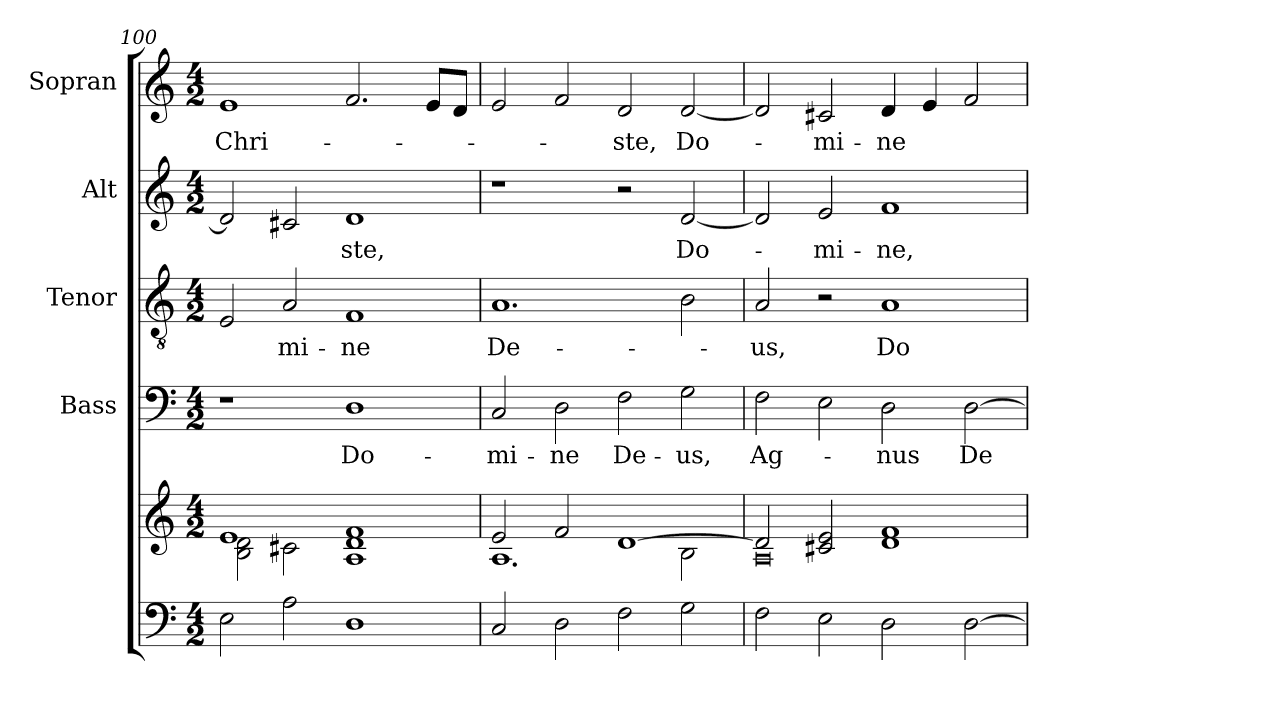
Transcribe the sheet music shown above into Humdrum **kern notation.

**kern	**kern	**kern	**text	**kern	**text	**kern	**text	**kern	**text
*part5	*part5	*part4	*part4	*part3	*part3	*part2	*part2	*part1	*part1
*staff6	*staff5	*staff4	*staff4	*staff3	*staff3	*staff2	*staff2	*staff1	*staff1
*	*	*I"Bass	*	*I"Tenor	*	*I"Alt	*	*I"Sopran	*
*	*	*I'B.	*	*I'T.	*	*I'A.	*	*I'S.	*
!!LO:LB:g=z
*clefF4	*clefG2	*clefF4	*	*clefGv2	*	*clefG2	*	*clefG2	*
*k[]	*k[]	*k[]	*	*k[]	*	*k[]	*	*k[]	*
*C:	*C:	*C:	*	*C:	*	*C:	*	*C:	*
*M4/2	*M4/2	*M4/2	*	*M4/2	*	*M4/2	*	*M4/2	*
=100	=100	=100	=100	=100	=100	=100	=100	=100	=100
*	*^	*	*	*	*	*	*	*	*
!	!	!	!	!	!	!	!	!	!	!LO:LY:b
2E\	1e	2B\ 2d\	1r	.	2E/	.	2d/]	.	1e	Chri-
!	!	!	!	!	!	!LO:LY:b	!	!	!	!
2A\	.	2c#X\	.	.	2A/	-mi-	2c#X/	.	.	.
!	!	!	!	!LO:LY:b	!	!LO:LY:b	!	!LO:LY:b	!	!
1D	1f	1A 1d	1D	Do-	1F	-ne	1d	-ste,	2.f/	.
.	.	.	.	.	.	.	.	.	8e/L	.
.	.	.	.	.	.	.	.	.	8d/J	.
=101	=101	=101	=101	=101	=101	=101	=101	=101	=101	=101
!	!	!	!	!LO:LY:b	!	!LO:LY:b	!	!	!	!
2C/	2e/	1.A	2C/	-mi-	1.A	De-	1r	.	2e/	.
!	!	!	!	!LO:LY:b	!	!	!	!	!	!
2D\	2f/	.	2D\	-ne	.	.	.	.	2f/	.
!	!	!	!	!LO:LY:b	!	!	!	!	!	!LO:LY:b
2F\	[>1d	.	2F\	De-	.	.	2r	.	2d/	-ste,
!	!	!	!	!LO:LY:b	!	!	!	!LO:LY:b	!	!LO:LY:b
2G\	.	2B\	2G\	-us,	2B\	.	[2d/	Do-	[2d/	Do-
=102	=102	=102	=102	=102	=102	=102	=102	=102	=102	=102
!	!	!	!	!LO:LY:b	!	!LO:LY:b	!	!	!	!
2F\	2d/]	0A	2F\	Ag-	2A/	-us,	2d/]	.	2d/]	.
!	!	!	!	!	!	!	!	!LO:LY:b	!	!LO:LY:b
2E\	2c#X/ 2e/	.	2E\	.	2r	.	2e/	-mi-	2c#X/	-mi-
!	!	!	!	!LO:LY:b	!	!LO:LY:b	!	!LO:LY:b	!	!LO:LY:b
2D\	1d 1f	.	2D\	-nus	1A	Do-	1f	-ne,	4d/	-ne
.	.	.	.	.	.	.	.	.	4e/	.
!	!	!	!	!LO:LY:b	!	!	!	!	!	!
[2D\	.	.	[2D\	De-	.	.	.	.	2f/	.
*	*v	*v	*	*	*	*	*	*	*	*
=	=	=	=	=	=	=	=	=	=
*-	*-	*-	*-	*-	*-	*-	*-	*-	*-
